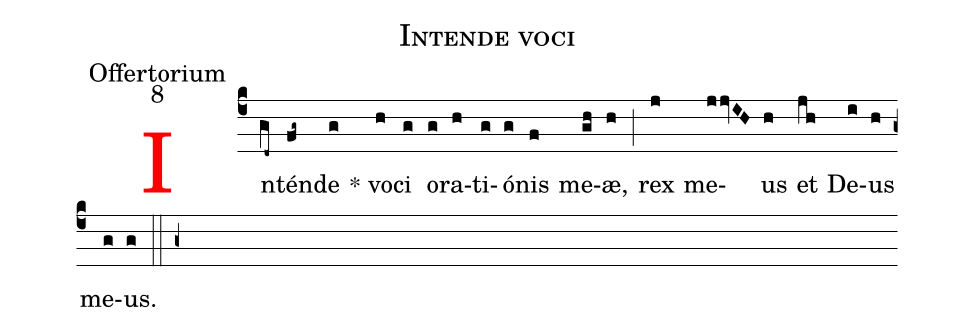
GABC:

name:Intende voci;
office-part:Offertorium;
mode:8;
%%
(c4) <v>\textcolor{red}{I}</v> n(gd~)tén(fg~)de(g) * {vo}(h)ci(g) o(g)ra(h)ti(g)ó(g)nis(f) me(gh)æ,(h) (;) rex(j) me(jjvIH)us(h) et(jh) De(i)us(h) me(g)us.(g) (::g+)
